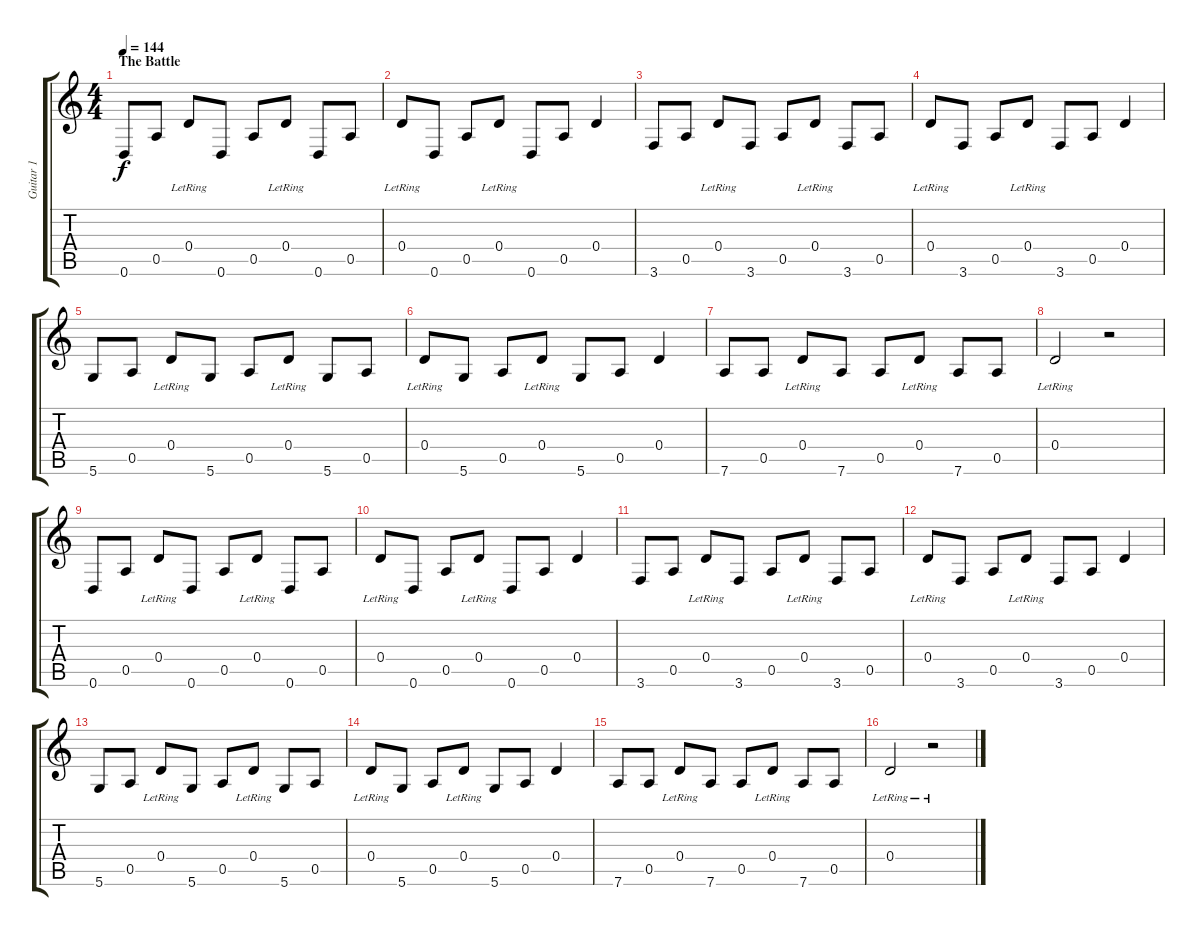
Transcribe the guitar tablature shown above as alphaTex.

\track ("Guitar 1" "Guitar 1") {instrument electricguitarmuted}
\staff {score tabs}
\tuning (E4 B3 G3 D3 A2 D2) {hide}
\ts (4 4)
\section ("" "The Battle")
\tempo 144
\clef g2
\ks c
0.6.8{dy f} 0.5.8 0.4{lr}.8 0.6.8 0.5.8 0.4{lr}.8 0.6.8 0.5.8 |
0.4{lr}.8 0.6.8 0.5.8 0.4{lr}.8 0.6.8 0.5.8 0.4.4 |
3.6.8 0.5.8 0.4{lr}.8 3.6.8 0.5.8 0.4{lr}.8 3.6.8 0.5.8 |
0.4{lr}.8 3.6.8 0.5.8 0.4{lr}.8 3.6.8 0.5.8 0.4.4 |
5.6.8 0.5.8 0.4{lr}.8 5.6.8 0.5.8 0.4{lr}.8 5.6.8 0.5.8 |
0.4{lr}.8 5.6.8 0.5.8 0.4{lr}.8 5.6.8 0.5.8 0.4.4 |
7.6.8 0.5.8 0.4{lr}.8 7.6.8 0.5.8 0.4{lr}.8 7.6.8 0.5.8 |
0.4{lr}.2 r.2 |
0.6.8 0.5.8 0.4{lr}.8 0.6.8 0.5.8 0.4{lr}.8 0.6.8 0.5.8 |
0.4{lr}.8 0.6.8 0.5.8 0.4{lr}.8 0.6.8 0.5.8 0.4.4 |
3.6.8 0.5.8 0.4{lr}.8 3.6.8 0.5.8 0.4{lr}.8 3.6.8 0.5.8 |
0.4{lr}.8 3.6.8 0.5.8 0.4{lr}.8 3.6.8 0.5.8 0.4.4 |
5.6.8 0.5.8 0.4{lr}.8 5.6.8 0.5.8 0.4{lr}.8 5.6.8 0.5.8 |
0.4{lr}.8 5.6.8 0.5.8 0.4{lr}.8 5.6.8 0.5.8 0.4.4 |
7.6.8 0.5.8 0.4{lr}.8 7.6.8 0.5.8 0.4{lr}.8 7.6.8 0.5.8 |
0.4{lr}.2 r.2
